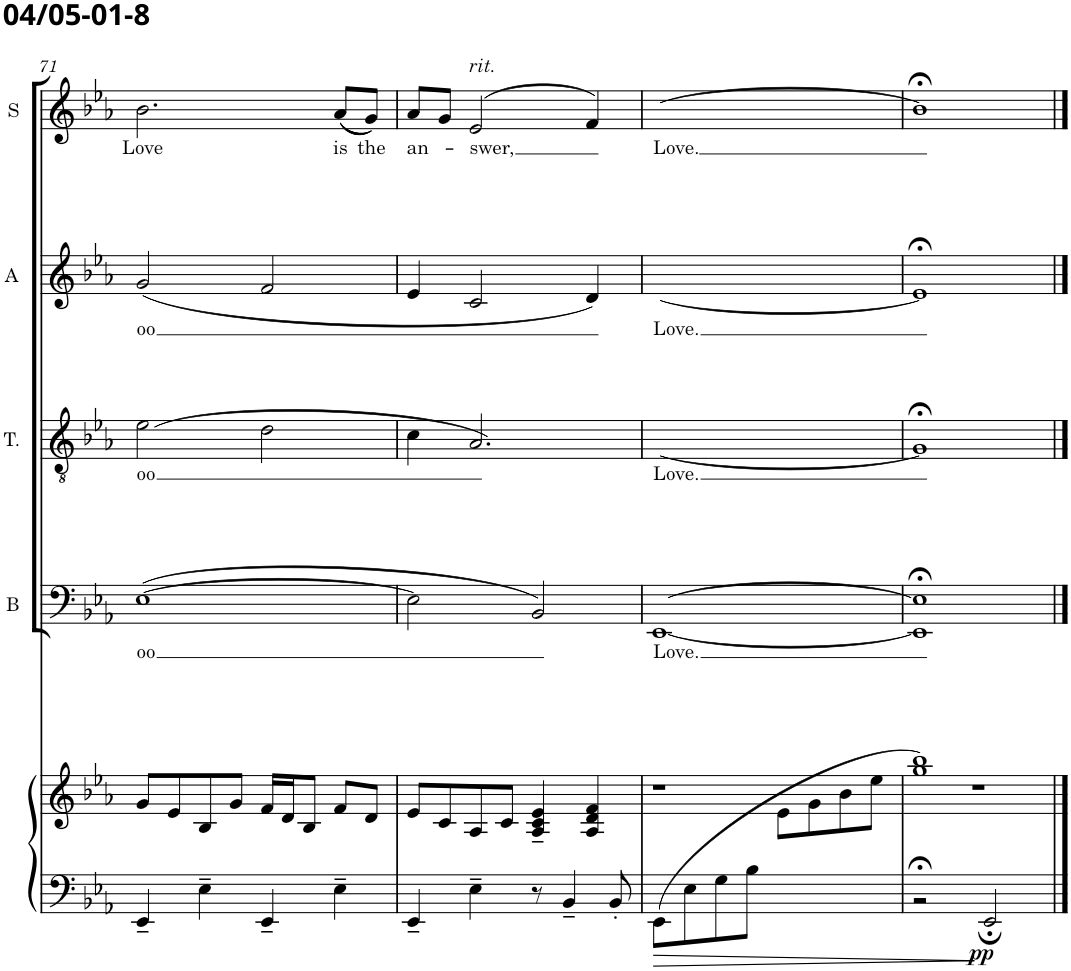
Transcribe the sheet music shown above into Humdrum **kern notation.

**kern	**kern	**dynam	**kern	**text	**kern	**text	**kern	**text	**kern	**text
*part5	*part5	*part5	*part4	*part4	*part3	*part3	*part2	*part2	*part1	*part1
*staff6	*staff5	*staff5/6	*staff4	*staff4	*staff3	*staff3	*staff2	*staff2	*staff1	*staff1
*I"Piano	*	*	*I"Bas	*	*I"Tenor	*	*I"Alt	*	*I"Sopraan	*
*I'Pno	*	*	*I'B	*	*I'T.	*	*I'A	*	*I'S	*
!!LO:PB:g=z
*clefF4	*clefG2	*	*clefF4	*	*clefGv2	*	*clefG2	*	*clefG2	*
*k[b-e-a-]	*k[b-e-a-]	*	*k[b-e-a-]	*	*k[b-e-a-]	*	*k[b-e-a-]	*	*k[b-e-a-]	*
*M4/4	*M4/4	*	*M4/4	*	*M4/4	*	*M4/4	*	*M4/4	*
=71	=71	=71	=71	=71	=71	=71	=71	=71	=71	=71
!	!	!	!	!LO:LY:b	!	!LO:LY:b	!	!LO:LY:b	!	!LO:LY:b
4EE-~/	8g/L	.	([1E-	oo	(2e-\	oo	(2g/	oo	2.b-\	Love
.	8e-/	.	.	.	.	.	.	.	.	.
4E-~\	8B-/	.	.	.	.	.	.	.	.	.
.	8g/J	.	.	.	.	.	.	.	.	.
4EE-~/	16f/LL	.	.	.	2d\	.	2f/	.	.	.
.	16d/J	.	.	.	.	.	.	.	.	.
.	8B-/J	.	.	.	.	.	.	.	.	.
!	!	!	!	!	!	!	!	!	!	!LO:LY:b
4E-~\	8f/L	.	.	.	.	.	.	.	((8a-/L	is
!	!	!	!	!	!	!	!	!	!	!LO:LY:b
.	8d/J	.	.	.	.	.	.	.	8g/J))	the
=72	=72	=72	=72	=72	=72	=72	=72	=72	=72	=72
!	!	!	!	!	!	!	!	!	!	!LO:LY:b
4EE-~/	8e-/L	.	2E-\]	.	4c\	.	4e-/	.	8a-/L	an-
.	8c/	.	.	.	.	.	.	.	8g/J	.
!	!	!	!	!	!	!	!	!	!LO:TX:a:i:t=rit.	!
!	!	!	!	!	!	!	!	!	!	!LO:LY:b
4E-~\	8A-/	.	.	.	2.A-/)	.	2c/	.	(>2e-/	-swer,
.	8c/J	.	.	.	.	.	.	.	.	.
8r	4A-/~ 4c/~ 4e-/~	.	2BB-/)	.	.	.	.	.	.	.
4BB-~/	.	.	.	.	.	.	.	.	.	.
.	4A-/ 4d/ 4f/	.	.	.	.	.	4d/)	.	4f/)	.
8BB-'/	.	.	.	.	.	.	.	.	.	.
=73	=73	=73	=73	=73	=73	=73	=73	=73	=73	=73
*	*^	*	*	*	*	*	*	*	*	*
!	!	!	!	!	!LO:LY:b	!	!LO:LY:b	!	!LO:LY:b	!	!LO:LY:b
8EE-\L	1r	2ryy	.	[1EE- [1E-	Love.	[1G	Love.	[1e-	Love.	[1b-	Love.
8E-\	.	.	.	.	.	.	.	.	.	.	.
8G\	.	.	.	.	.	.	.	.	.	.	.
8B-\J	.	.	.	.	.	.	.	.	.	.	.
2ryy	.	8e-\L	.	.	.	.	.	.	.	.	.
.	.	8g\	.	.	.	.	.	.	.	.	.
.	.	8b-\	.	.	.	.	.	.	.	.	.
.	.	8ee-\J	.	.	.	.	.	.	.	.	.
=74	=74	=74	=74	=74	=74	=74	=74	=74	=74	=74	=74
2r	1r	1gg;< 1bb-;<	.	1EE-];< 1E-];<	.	1G;<]	.	1e-;<]	.	1b-;<]	.
!	!	!	!LO:DY:b=2	!	!	!	!	!	!	!	!
2EE-;/	.	.	pp	.	.	.	.	.	.	.	.
*	*v	*v	*	*	*	*	*	*	*	*	*
==	==	==	==	==	==	==	==	==	==	==
*-	*-	*-	*-	*-	*-	*-	*-	*-	*-	*-
